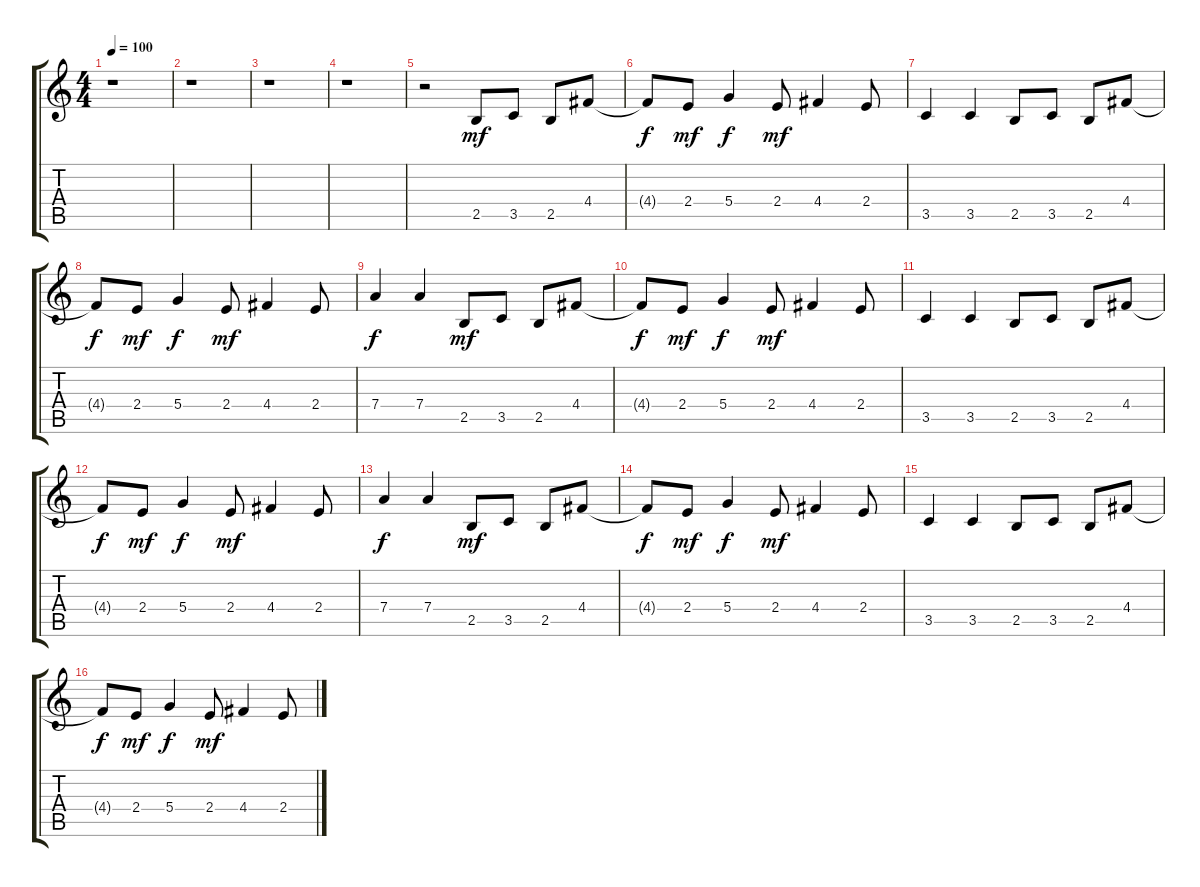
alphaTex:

\track "" {instrument overdrivenguitar}
\staff {score tabs}
\tuning (E4 B3 G3 D3 A2 E2) {hide}
\ts (4 4)
\tempo 100
\clef g2
\ks c
r.1{dy mf} |
r.1 |
r.1 |
r.1 |
r.2 2.5.8 3.5.8 2.5.8 4.4.8 |
4.4{t}.8{dy f} 2.4.8{dy mf} 5.4.4{dy f} 2.4.8{dy mf} 4.4.4 2.4.8 |
3.5.4 3.5.4 2.5.8 3.5.8 2.5.8 4.4.8 |
4.4{t}.8{dy f} 2.4.8{dy mf} 5.4.4{dy f} 2.4.8{dy mf} 4.4.4 2.4.8 |
7.4.4{dy f} 7.4.4 2.5.8{dy mf} 3.5.8 2.5.8 4.4.8 |
4.4{t}.8{dy f} 2.4.8{dy mf} 5.4.4{dy f} 2.4.8{dy mf} 4.4.4 2.4.8 |
3.5.4 3.5.4 2.5.8 3.5.8 2.5.8 4.4.8 |
4.4{t}.8{dy f} 2.4.8{dy mf} 5.4.4{dy f} 2.4.8{dy mf} 4.4.4 2.4.8 |
7.4.4{dy f} 7.4.4 2.5.8{dy mf} 3.5.8 2.5.8 4.4.8 |
4.4{t}.8{dy f} 2.4.8{dy mf} 5.4.4{dy f} 2.4.8{dy mf} 4.4.4 2.4.8 |
3.5.4 3.5.4 2.5.8 3.5.8 2.5.8 4.4.8 |
4.4{t}.8{dy f} 2.4.8{dy mf} 5.4.4{dy f} 2.4.8{dy mf} 4.4.4 2.4.8
